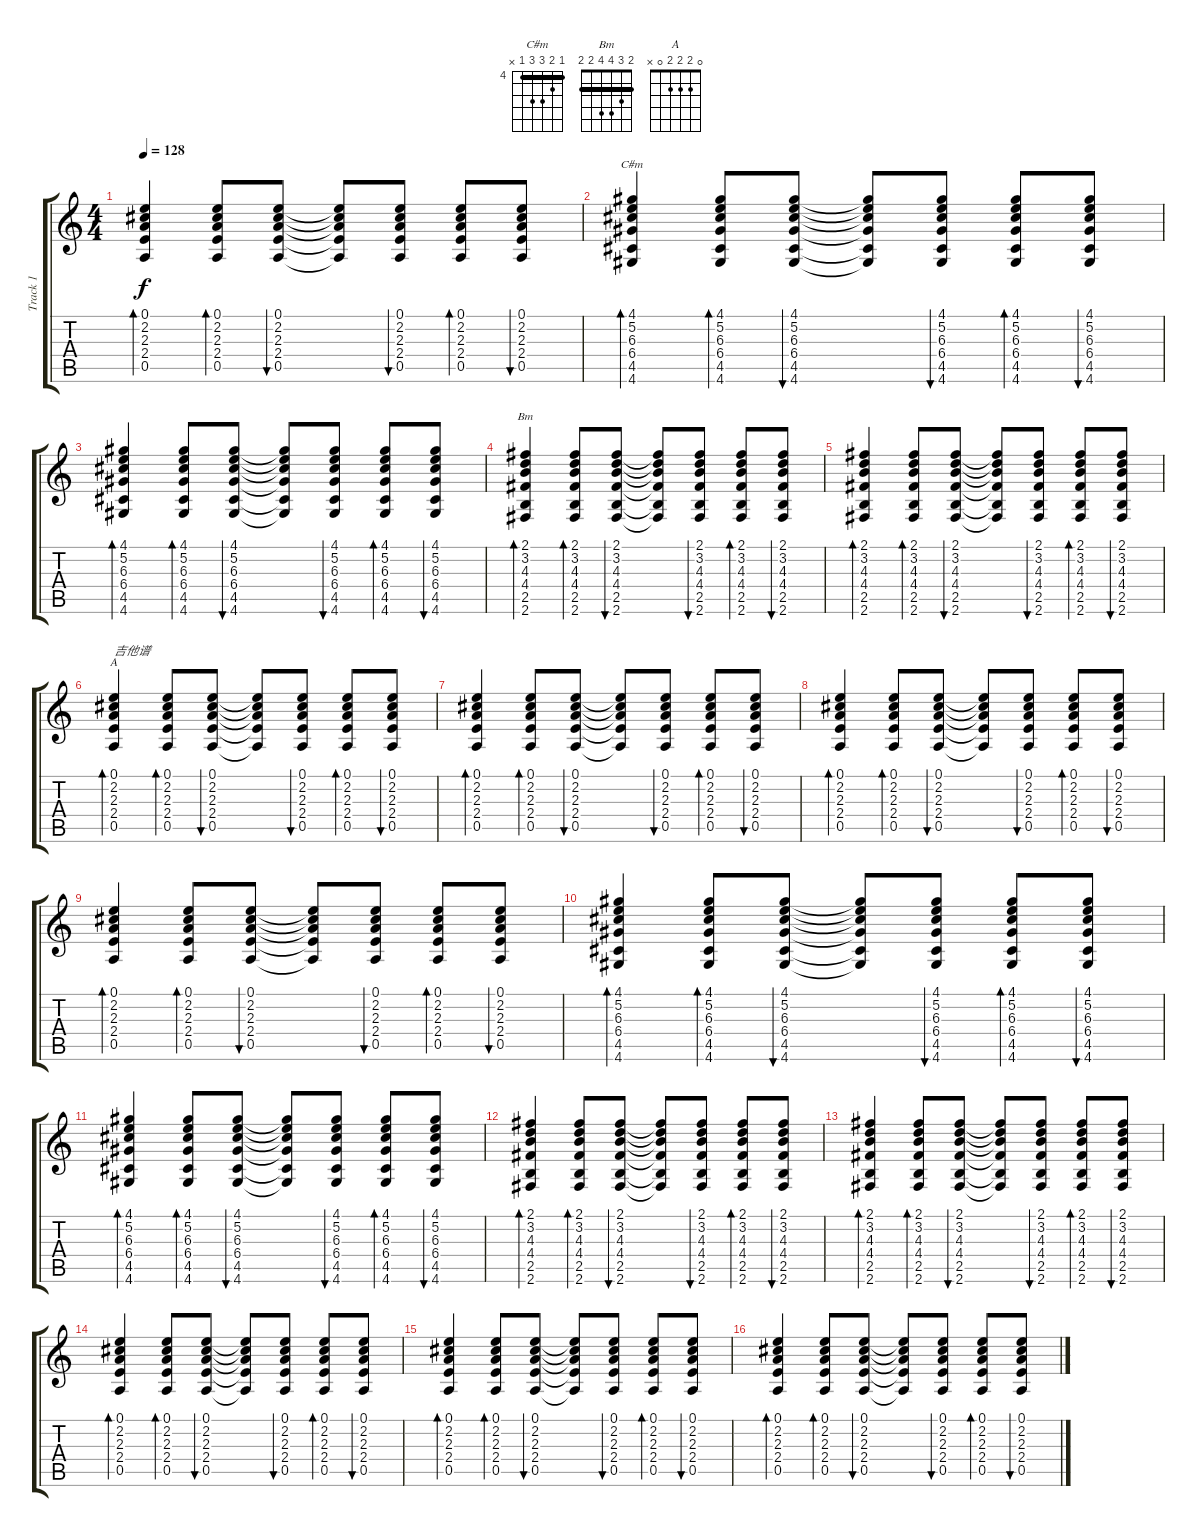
\track ("Track 1" "Track 1") {instrument acousticguitarsteel}
\staff {score tabs}
\tuning (E4 B3 G3 D3 A2 E2) {hide}
\chord ("C#m" 4 5 6 6 4 x) {firstfret 4 barre 4}
\chord ("Bm" 2 3 4 4 2 2) {barre 2}
\chord ("A" 0 2 2 2 0 x)
\ts (4 4)
\tempo 128
\clef g2
\ks c
(0.1 2.2 2.3 2.4 0.5).4{bd 60 dy f} (0.1 2.2 2.3 2.4 0.5).8{bd 60} (0.1 2.2 2.3 2.4 0.5).8{bu 60} (0.1{t} 2.2{t} 2.3{t} 2.4{t} 0.5{t}).8 (0.1 2.2 2.3 2.4 0.5).8{bu 60} (0.1 2.2 2.3 2.4 0.5).8{bd 60} (0.1 2.2 2.3 2.4 0.5).8{bu 60} |
(4.1 5.2 6.3 6.4 4.5 4.6).4{bd 60 ch "C#m"} (4.1 5.2 6.3 6.4 4.5 4.6).8{bd 60} (4.1 5.2 6.3 6.4 4.5 4.6).8{bu 60} (4.1{t} 5.2{t} 6.3{t} 6.4{t} 4.5{t} 4.6{t}).8 (4.1 5.2 6.3 6.4 4.5 4.6).8{bu 60} (4.1 5.2 6.3 6.4 4.5 4.6).8{bd 60} (4.1 5.2 6.3 6.4 4.5 4.6).8{bu 60} |
(4.1 5.2 6.3 6.4 4.5 4.6).4{bd 60} (4.1 5.2 6.3 6.4 4.5 4.6).8{bd 60} (4.1 5.2 6.3 6.4 4.5 4.6).8{bu 60} (4.1{t} 5.2{t} 6.3{t} 6.4{t} 4.5{t} 4.6{t}).8 (4.1 5.2 6.3 6.4 4.5 4.6).8{bu 60} (4.1 5.2 6.3 6.4 4.5 4.6).8{bd 60} (4.1 5.2 6.3 6.4 4.5 4.6).8{bu 60} |
(2.1 3.2 4.3 4.4 2.5 2.6).4{bd 60 ch "Bm"} (2.1 3.2 4.3 4.4 2.5 2.6).8{bd 60} (2.1 3.2 4.3 4.4 2.5 2.6).8{bu 60} (2.1{t} 3.2{t} 4.3{t} 4.4{t} 2.5{t} 2.6{t}).8 (2.1 3.2 4.3 4.4 2.5 2.6).8{bu 60} (2.1 3.2 4.3 4.4 2.5 2.6).8{bd 60} (2.1 3.2 4.3 4.4 2.5 2.6).8{bu 60} |
(2.1 3.2 4.3 4.4 2.5 2.6).4{bd 60} (2.1 3.2 4.3 4.4 2.5 2.6).8{bd 60} (2.1 3.2 4.3 4.4 2.5 2.6).8{bu 60} (2.1{t} 3.2{t} 4.3{t} 4.4{t} 2.5{t} 2.6{t}).8 (2.1 3.2 4.3 4.4 2.5 2.6).8{bu 60} (2.1 3.2 4.3 4.4 2.5 2.6).8{bd 60} (2.1 3.2 4.3 4.4 2.5 2.6).8{bu 60} |
(0.1 2.2 2.3 2.4 0.5).4{bd 60 ch "A" txt "吉他谱"} (0.1 2.2 2.3 2.4 0.5).8{bd 60} (0.1 2.2 2.3 2.4 0.5).8{bu 60} (0.1{t} 2.2{t} 2.3{t} 2.4{t} 0.5{t}).8 (0.1 2.2 2.3 2.4 0.5).8{bu 60} (0.1 2.2 2.3 2.4 0.5).8{bd 60} (0.1 2.2 2.3 2.4 0.5).8{bu 60} |
(0.1 2.2 2.3 2.4 0.5).4{bd 60} (0.1 2.2 2.3 2.4 0.5).8{bd 60} (0.1 2.2 2.3 2.4 0.5).8{bu 60} (0.1{t} 2.2{t} 2.3{t} 2.4{t} 0.5{t}).8 (0.1 2.2 2.3 2.4 0.5).8{bu 60} (0.1 2.2 2.3 2.4 0.5).8{bd 60} (0.1 2.2 2.3 2.4 0.5).8{bu 60} |
(0.1 2.2 2.3 2.4 0.5).4{bd 60} (0.1 2.2 2.3 2.4 0.5).8{bd 60} (0.1 2.2 2.3 2.4 0.5).8{bu 60} (0.1{t} 2.2{t} 2.3{t} 2.4{t} 0.5{t}).8 (0.1 2.2 2.3 2.4 0.5).8{bu 60} (0.1 2.2 2.3 2.4 0.5).8{bd 60} (0.1 2.2 2.3 2.4 0.5).8{bu 60} |
(0.1 2.2 2.3 2.4 0.5).4{bd 60} (0.1 2.2 2.3 2.4 0.5).8{bd 60} (0.1 2.2 2.3 2.4 0.5).8{bu 60} (0.1{t} 2.2{t} 2.3{t} 2.4{t} 0.5{t}).8 (0.1 2.2 2.3 2.4 0.5).8{bu 60} (0.1 2.2 2.3 2.4 0.5).8{bd 60} (0.1 2.2 2.3 2.4 0.5).8{bu 60} |
(4.1 5.2 6.3 6.4 4.5 4.6).4{bd 60} (4.1 5.2 6.3 6.4 4.5 4.6).8{bd 60} (4.1 5.2 6.3 6.4 4.5 4.6).8{bu 60} (4.1{t} 5.2{t} 6.3{t} 6.4{t} 4.5{t} 4.6{t}).8 (4.1 5.2 6.3 6.4 4.5 4.6).8{bu 60} (4.1 5.2 6.3 6.4 4.5 4.6).8{bd 60} (4.1 5.2 6.3 6.4 4.5 4.6).8{bu 60} |
(4.1 5.2 6.3 6.4 4.5 4.6).4{bd 60} (4.1 5.2 6.3 6.4 4.5 4.6).8{bd 60} (4.1 5.2 6.3 6.4 4.5 4.6).8{bu 60} (4.1{t} 5.2{t} 6.3{t} 6.4{t} 4.5{t} 4.6{t}).8 (4.1 5.2 6.3 6.4 4.5 4.6).8{bu 60} (4.1 5.2 6.3 6.4 4.5 4.6).8{bd 60} (4.1 5.2 6.3 6.4 4.5 4.6).8{bu 60} |
(2.1 3.2 4.3 4.4 2.5 2.6).4{bd 60} (2.1 3.2 4.3 4.4 2.5 2.6).8{bd 60} (2.1 3.2 4.3 4.4 2.5 2.6).8{bu 60} (2.1{t} 3.2{t} 4.3{t} 4.4{t} 2.5{t} 2.6{t}).8 (2.1 3.2 4.3 4.4 2.5 2.6).8{bu 60} (2.1 3.2 4.3 4.4 2.5 2.6).8{bd 60} (2.1 3.2 4.3 4.4 2.5 2.6).8{bu 60} |
(2.1 3.2 4.3 4.4 2.5 2.6).4{bd 60} (2.1 3.2 4.3 4.4 2.5 2.6).8{bd 60} (2.1 3.2 4.3 4.4 2.5 2.6).8{bu 60} (2.1{t} 3.2{t} 4.3{t} 4.4{t} 2.5{t} 2.6{t}).8 (2.1 3.2 4.3 4.4 2.5 2.6).8{bu 60} (2.1 3.2 4.3 4.4 2.5 2.6).8{bd 60} (2.1 3.2 4.3 4.4 2.5 2.6).8{bu 60} |
(0.1 2.2 2.3 2.4 0.5).4{bd 60} (0.1 2.2 2.3 2.4 0.5).8{bd 60} (0.1 2.2 2.3 2.4 0.5).8{bu 60} (0.1{t} 2.2{t} 2.3{t} 2.4{t} 0.5{t}).8 (0.1 2.2 2.3 2.4 0.5).8{bu 60} (0.1 2.2 2.3 2.4 0.5).8{bd 60} (0.1 2.2 2.3 2.4 0.5).8{bu 60} |
(0.1 2.2 2.3 2.4 0.5).4{bd 60} (0.1 2.2 2.3 2.4 0.5).8{bd 60} (0.1 2.2 2.3 2.4 0.5).8{bu 60} (0.1{t} 2.2{t} 2.3{t} 2.4{t} 0.5{t}).8 (0.1 2.2 2.3 2.4 0.5).8{bu 60} (0.1 2.2 2.3 2.4 0.5).8{bd 60} (0.1 2.2 2.3 2.4 0.5).8{bu 60} |
(0.1 2.2 2.3 2.4 0.5).4{bd 60} (0.1 2.2 2.3 2.4 0.5).8{bd 60} (0.1 2.2 2.3 2.4 0.5).8{bu 60} (0.1{t} 2.2{t} 2.3{t} 2.4{t} 0.5{t}).8 (0.1 2.2 2.3 2.4 0.5).8{bu 60} (0.1 2.2 2.3 2.4 0.5).8{bd 60} (0.1 2.2 2.3 2.4 0.5).8{bu 60}
